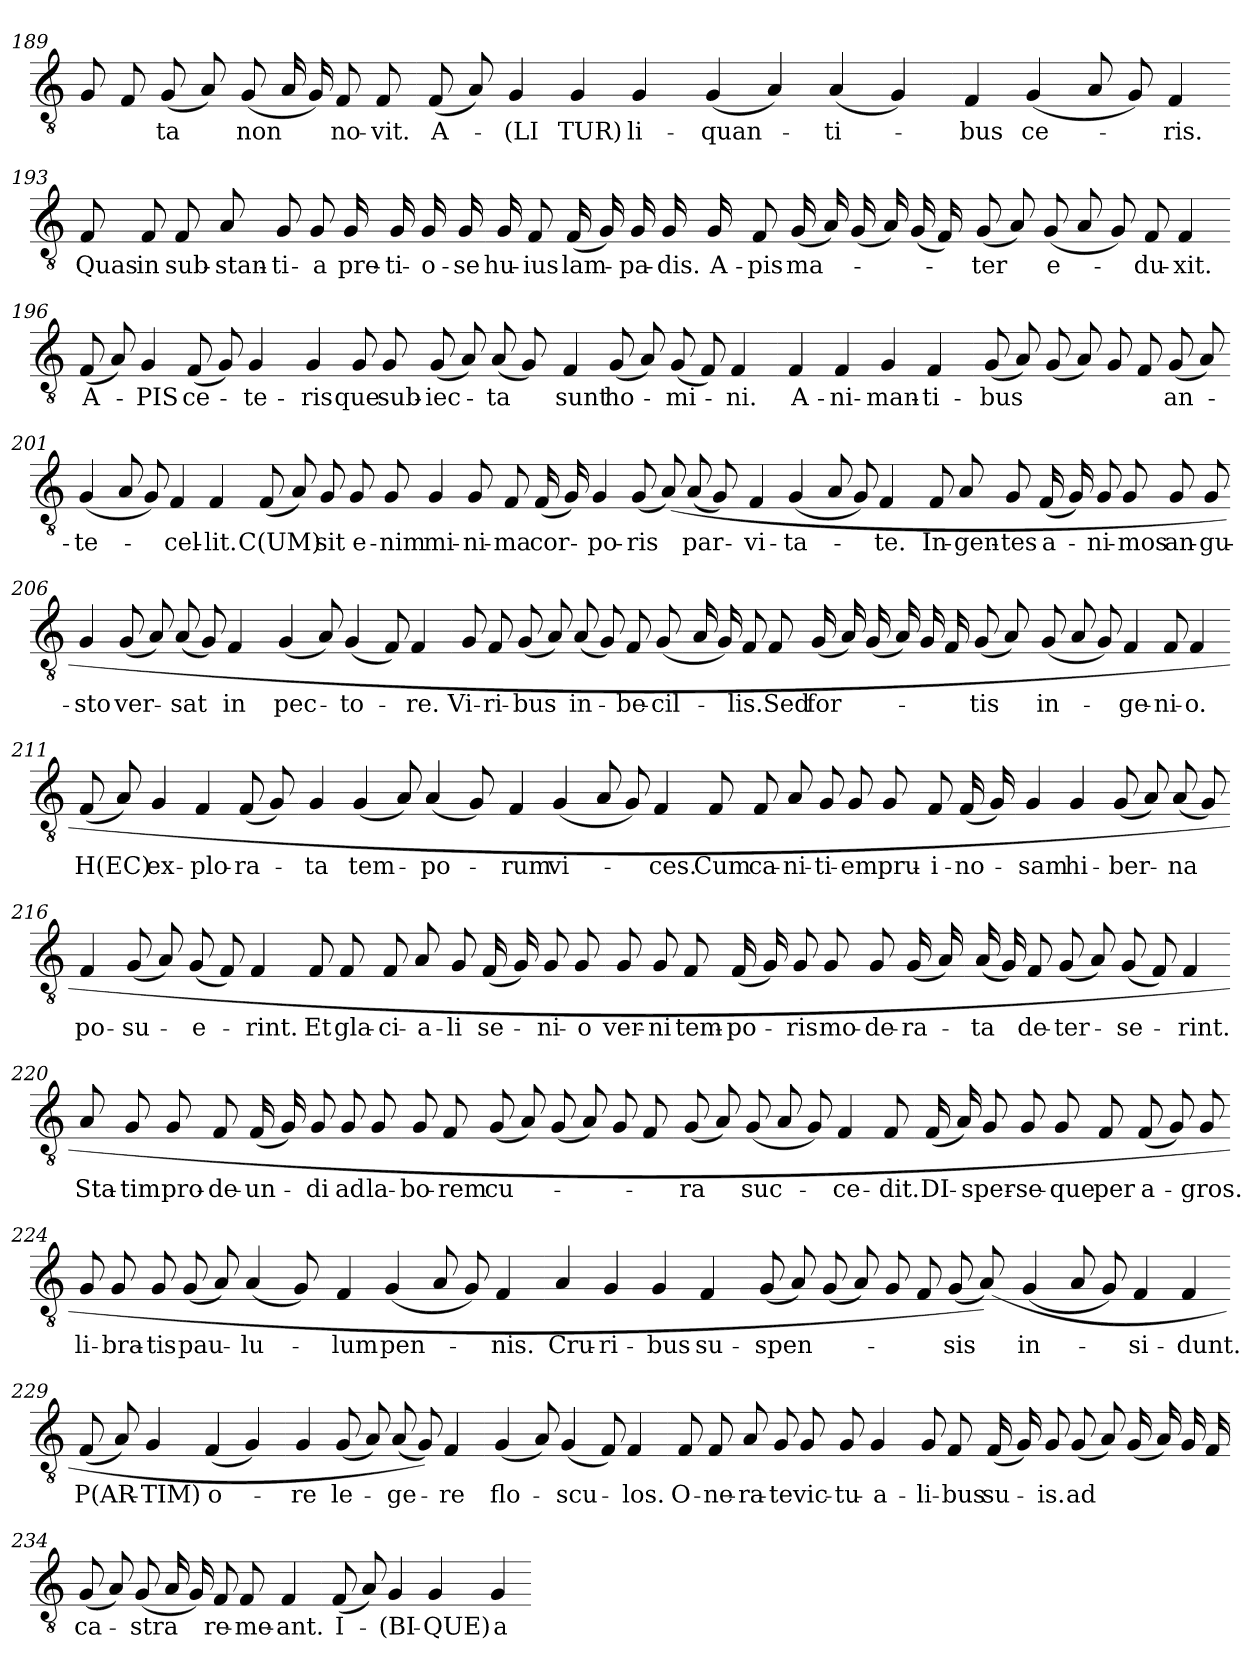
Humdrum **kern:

**kern	**text
*part1	*part1
*staff1	*staff1
*clefGv2	*
*k[]	*
=189	=189
8G	.
8F	.
(8G	-ta
8A)	.
(8G	non
16A	.
16G)	.
8F	no-
8F	-vit.
=190-	=190-
(8F	A-
8A)	.
4G	-(LI
4G	-TUR)
4G	li-
=191-	=191-
(4G	-quan-
4A)	.
(4A	-ti-
4G)	.
=192-	=192-
4F	-bus
(4G	ce-
8A	.
8G)	.
4F	-ris.
=193-	=193-
8F	Quas
8F	in
8F	sub-
8A	-stan-
8G	-ti-
8G	-a
16G	pre-
16G	-ti-
16G	-o-
16G	-se
=194-	=194-
16G	hu-
8F	-ius
(16F	lam-
16G)	.
16G	-pa-
16G	-dis.
16G	A-
8F	-pis
(16G	ma-
16A)	.
(16G	.
16A)	.
(16G	.
16F)	.
=195-	=195-
(8G	-ter
8A)	.
(8G	e-
8A	.
8G)	.
8F	-du-
4F	-xit.
=196-	=196-
(8F	A-
8A)	.
4G	-PIS
(8F	ce-
8G)	.
4G	-te-
=197-	=197-
4G	-ris
8G	que
8G	sub-
(8G	-iec-
8A)	.
(8A	-ta
8G)	.
=198-	=198-
4F	sunt
(8G	ho-
8A)	.
(8G	-mi-
8F)	.
4F	-ni.
=199-	=199-
4F	A-
4F	-ni-
4G	-man-
4F	-ti-
=200-	=200-
(8G	-bus
8A)	.
(8G	.
8A)	.
8G	.
8F	.
(8G	an-
8A)	.
=201-	=201-
(4G	-te-
8A	.
8G)	.
4F	-cel-
4F	-lit.
=202-	=202-
(8F	C(UM)
8A)	.
8G	sit
8G	e-
8G	-nim
4G	mi-
8G	-ni-
=203-	=203-
8F	-ma
(16F	cor-
16G)	.
4G	-po-
(8G	-ris
(8A)	.
(8A	par-
8G)	.
=204-	=204-
4F	-vi-
(4G	-ta-
8A	.
8G)	.
4F	-te.
=205-	=205-
8F	In-
8A	-gen-
8G	-tes
(16F	a-
16G)	.
8G	-ni-
8G	-mos
8G	an-
8G	-gu-
=206-	=206-
4G	-sto
(8G	ver-
8A)	.
(8A	-sat
8G)	.
4F	in
=207-	=207-
(4G	pec-
8A)	.
(4G	-to-
8F)	.
4F	-re.
=208-	=208-
8G	Vi-
8F	-ri-
(8G	-bus
8A)	.
(8A	in-
8G)	.
8F	-be-
(8G	-cil-
=209-	=209-
16A	.
16G)	.
8F	-lis.
8F	Sed
(16G	for-
16A)	.
(16G	.
16A)	.
16G	.
16F	.
(8G	-tis
8A)	.
=210-	=210-
(8G	in-
8A	.
8G)	.
4F	-ge-
8F	-ni-
4F	-o.
=211-	=211-
(8F	H(EC)
8A)	.
4G	ex-
4F	-plo-
(8F	-ra-
8G)	.
=212-	=212-
4G	-ta
(4G	tem-
8A)	.
(4A	-po-
8G)	.
=213-	=213-
4F	-rum
(4G	vi-
8A	.
8G)	.
4F	-ces.
=214-	=214-
8F	Cum
8F	ca-
8A	-ni-
8G	-ti-
8G	-em
8G	pru-
8F	-i-
(16F	-no-
16G)	.
=215-	=215-
4G	-sam
4G	hi-
(8G	-ber-
8A)	.
(8A	-na
8G)	.
=216-	=216-
4F	po-
(8G	-su-
8A)	.
(8G	-e-
8F)	.
4F	-rint.
=217-	=217-
8F	Et
8F	gla-
8F	-ci-
8A	-a-
8G	-li
(16F	se-
16G)	.
8G	-ni-
8G	-o
=218-	=218-
8G	ver-
8G	-ni
8F	tem-
(16F	-po-
16G)	.
8G	-ris
8G	mo-
8G	-de-
(16G	-ra-
16A)	.
=219-	=219-
(16A	-ta
16G)	.
8F	de-
(8G	-ter-
8A)	.
(8G	-se-
8F)	.
4F	-rint.
=220-	=220-
8A	Sta-
8G	-tim
8G	pro-
8F	-de-
(16F	-un-
16G)	.
8G	-di
8G	ad
8G	la-
=221-	=221-
8G	-bo-
8F	-rem
(8G	cu-
8A)	.
(8G	.
8A)	.
8G	.
8F	.
=222-	=222-
(8G	-ra
8A)	.
(8G	suc-
8A	.
8G)	.
4F	-ce-
8F	-dit.
=223-	=223-
(16F	DI-
16A)	.
8G	-sper-
8G	-se-
8G	-que
8F	per
(8F	a-
8G)	.
8G	-gros.
=224-	=224-
8G	li-
8G	-bra-
8G	-tis
(8G	pau-
8A)	.
(4A	-lu-
8G)	.
=225-	=225-
4F	-lum
(4G	pen-
8A	.
8G)	.
4F	-nis.
=226-	=226-
4A	Cru-
4G	-ri-
4G	-bus
4F	su-
=227-	=227-
(8G	-spen-
8A)	.
(8G	.
8A)	.
8G	.
8F	.
(8G	-sis
(8A))	.
=228-	=228-
(4G	in-
8A	.
8G)	.
4F	-si-
4F	-dunt.
=229-	=229-
(8F	P(AR-
8A)	.
4G	-TIM)
(4F	o-
4G)	.
=230-	=230-
4G	-re
(8G	le-
8A)	.
(8A	-ge-
8G))	.
4F	-re
=231-	=231-
(4G	flo-
8A)	.
(4G	-scu-
8F)	.
4F	-los.
=232-	=232-
8F	O-
8F	-ne-
8A	-ra-
8G	-te
8G	vic-
8G	-tu-
4G	-a-
=233-	=233-
8G	-li-
8F	-bus
(16F	su-
16G)	.
8G	-is.
(8G	ad
8A)	.
(16G	.
16A)	.
16G	.
16F	.
=234-	=234-
(8G	ca-
8A)	.
(8G	-stra
16A	.
16G)	.
8F	re-
8F	-me-
4F	-ant.
=235-	=235-
(8F	I-
8A)	.
4G	-(BI-
4G	-QUE)
4G	a-
=-	=-
*-	*-
